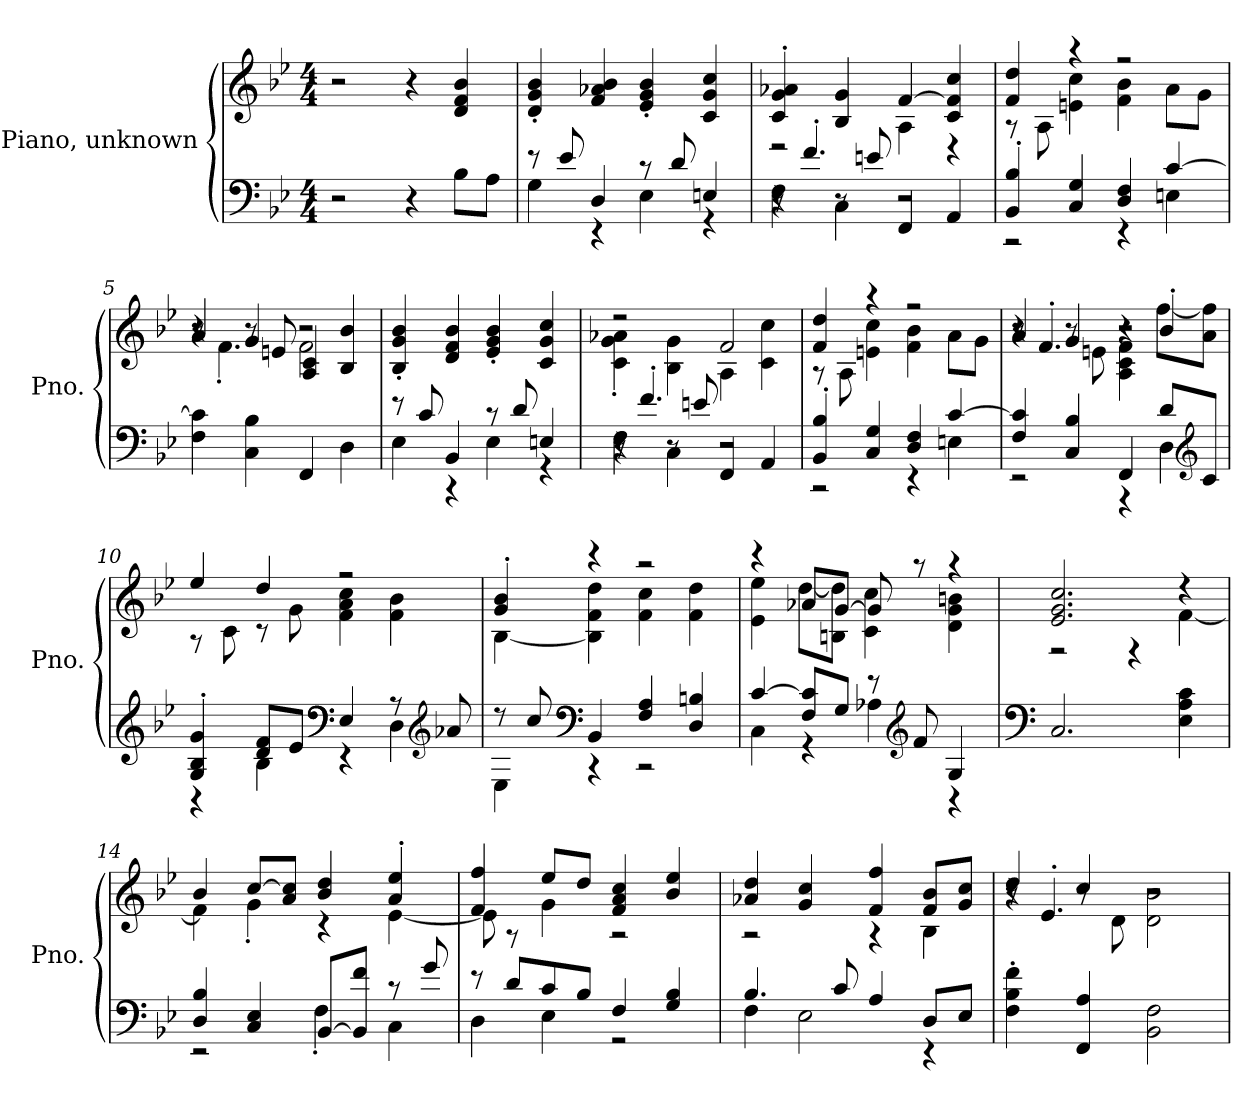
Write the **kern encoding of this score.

**kern	**kern
*part1	*part1
*staff2	*staff1
*I"Piano, unknown	*
*I'Pno.	*
*clefF4	*clefG2
*k[b-e-]	*k[b-e-]
*M4/4	*M4/4
*MM120	*MM120
=1	=1
2r	2r
4r	4r
8B-\L	4d/ 4f/ 4b-/
8A\J	.
=2	=2
*^	*
8r	4G\	4d/' 4g/' 4b-/'
8e-/	.	.
4D/	4r	4f/ 4a-X/ 4b-/
8r	4E-\	4e-/' 4g/' 4b-/'
8d/	.	.
4En/	4r	4c/ 4g/ 4cc/
=3	=3	=3
*	*^	*^
8r	4F\	4r	4c/' 4g/' 4a-X/'	2r
4.f'/	.	.	.	.
.	4C\	8r	4B-/ 4g/	.
.	.	8en/	.	.
2r	2r	4FF/	[4f/	4A\
.	.	4AA/	4c/ 4f/] 4cc/	4r
*	*v	*v	*	*
=4	=4	=4	=4
4BB-/' 4B-/'	2r	4f/ 4dd/	8r
.	.	.	8A\
4C/ 4G/	.	4r	4en\ 4cc\
4D/ 4F/	4r	2r	4f\ 4b-\
[4c/	4En\	.	8a\L
.	.	.	8g\J
*v	*v	*	*
=5	=5	=5
*	*	*^
4F\ 4c\]	4a/	8r	4r
.	.	4.f'\	.
4C\ 4B-\	4g/	.	8r
.	.	.	8en/
4FF/	2r	2f\	4A/ 4c/
4D\	.	.	4B-/ 4b-/
*	*v	*v	*v
!!LO:LB:g=z
=6	=6
*^	*
8r	4E-\	4B-/' 4g/' 4b-/'
8c/	.	.
4BB-/	4r	4d/ 4f/ 4b-/
8r	4E-\	4e-/' 4g/' 4b-/'
8d/	.	.
4En/	4r	4c/ 4g/ 4cc/
=7	=7	=7
*	*^	*^
8r	4F\	4r	2r	4c\' 4g\' 4a-X\'
4.f'/	.	.	.	.
.	4C\	8r	.	4B-\ 4g\
.	.	8en/	.	.
2r	2r	4FF/	2f/	4A\
.	.	4AA/	.	4c\ 4cc\
*	*v	*v	*	*
=8	=8	=8	=8
4BB-/' 4B-/'	2r	4f/ 4dd/	8r
.	.	.	8A\
4C/ 4G/	.	4r	4en\ 4cc\
4D/ 4F/	4r	2r	4f\ 4b-\
[4c/	4En\	.	8a\L
.	.	.	8g\J
=9	=9	=9	=9
*	*	*	*^
4F/ 4c/]	2r	4a/	4r	8r
.	.	.	.	4.f'/
4C/ 4B-/	.	4g/	8r	.
.	.	.	8en\	.
4FF/	4r	4r	4A\ 4c\ 4f\	2r
8d/L	4D\	4b-'/	[8ff\L	.
*clefG2	*	*	*	*
8c/J	.	.	8a\ 8ff\]J	.
*	*	*	*v	*v
!!LO:LB:g=z
=10	=10	=10	=10
4G/' 4B-/' 4g/'	4r	4ee-/	8r
.	.	.	8c\
8d/ 8f/L	4B-\	4dd/	8r
8e-/J	.	.	8g\
*clefF4	*	*	*
4E-/	4r	2r	4f\ 4a\ 4cc\
8r	4D\	.	4f\ 4b-\
*clefG2	*	*	*
8a-X/	.	.	.
=11	=11	=11	=11
8r	4E-\	4g/' 4b-/'	[4B-\
8cc/	.	.	.
*clefF4	*	*	*
4BB-/	4r	4r	4B-\] 4f\ 4dd\
4F/ 4A/	2r	2r	4f\ 4cc\
4D/ 4Bn/	.	.	4f\ 4dd\
=12	=12	=12	=12
[4c/	4C\	4r	4e-\ 4ee-\
8F/ 8c/]L	4r	8a-X/L	[8dd\L
8G/J	.	[8g/J	8Bn\ 8dd\]J
8r	4A-X\	8g/]	4c\ 4cc\
*clefG2	*	*	*
8f/	.	8r	.
4G/	4r	4r	4d\ 4g\ 4bn\
*v	*v	*	*
=13	=13	=13
*clefF4	*	*
2.C/	2.e-/ 2.g/ 2.cc/	2r
.	.	4r
4E-\ 4A\ 4c\	4r	[4f\
!!LO:LB:g=z	!!
=14	=14	=14
*^	*	*
4D/ 4B-/	2r	4b-/	4f\]
4C/ 4E-/	.	[8cc/L	4g'\
.	.	8a/ 8cc/]J	.
[8BB-/L	4F'\	4b-/ 4dd/	4r
8BB-/] 8f/J	.	.	.
8r	4C\	4a/' 4ee-/'	[4e-\
8g/	.	.	.
=15	=15	=15	=15
8r	4D\	4f/ 4ff/	8e-\]
8d/L	.	.	8r
8c/	4E-\	8ee-/L	4g\
8B-/J	.	8dd/J	.
4F/	2r	4f/ 4a/ 4cc/	2r
4G/ 4B-/	.	4b-/ 4ee-/	.
=16	=16	=16	=16
4.B-/	4F\	4a-X/ 4dd/	2r
.	2E-\	4g/ 4cc/	.
8c/	.	.	.
4A/	.	4f/ 4ff/	4r
8D/L	4r	8f/ 8b-/L	4B-\
8E-/J	.	8g/ 8cc/J	.
*v	*v	*	*
=17	=17	=17
*	*	*^
4F\' 4B-\' 4f\'	4dd/	4r	8r
.	.	.	4.e-'/
4FF/ 4A/	4cc/	8r	.
.	.	8d\	.
2BB-\ 2F\	2r	2d\ 2b-\	2r
*	*v	*v	*v
=	=
*-	*-
